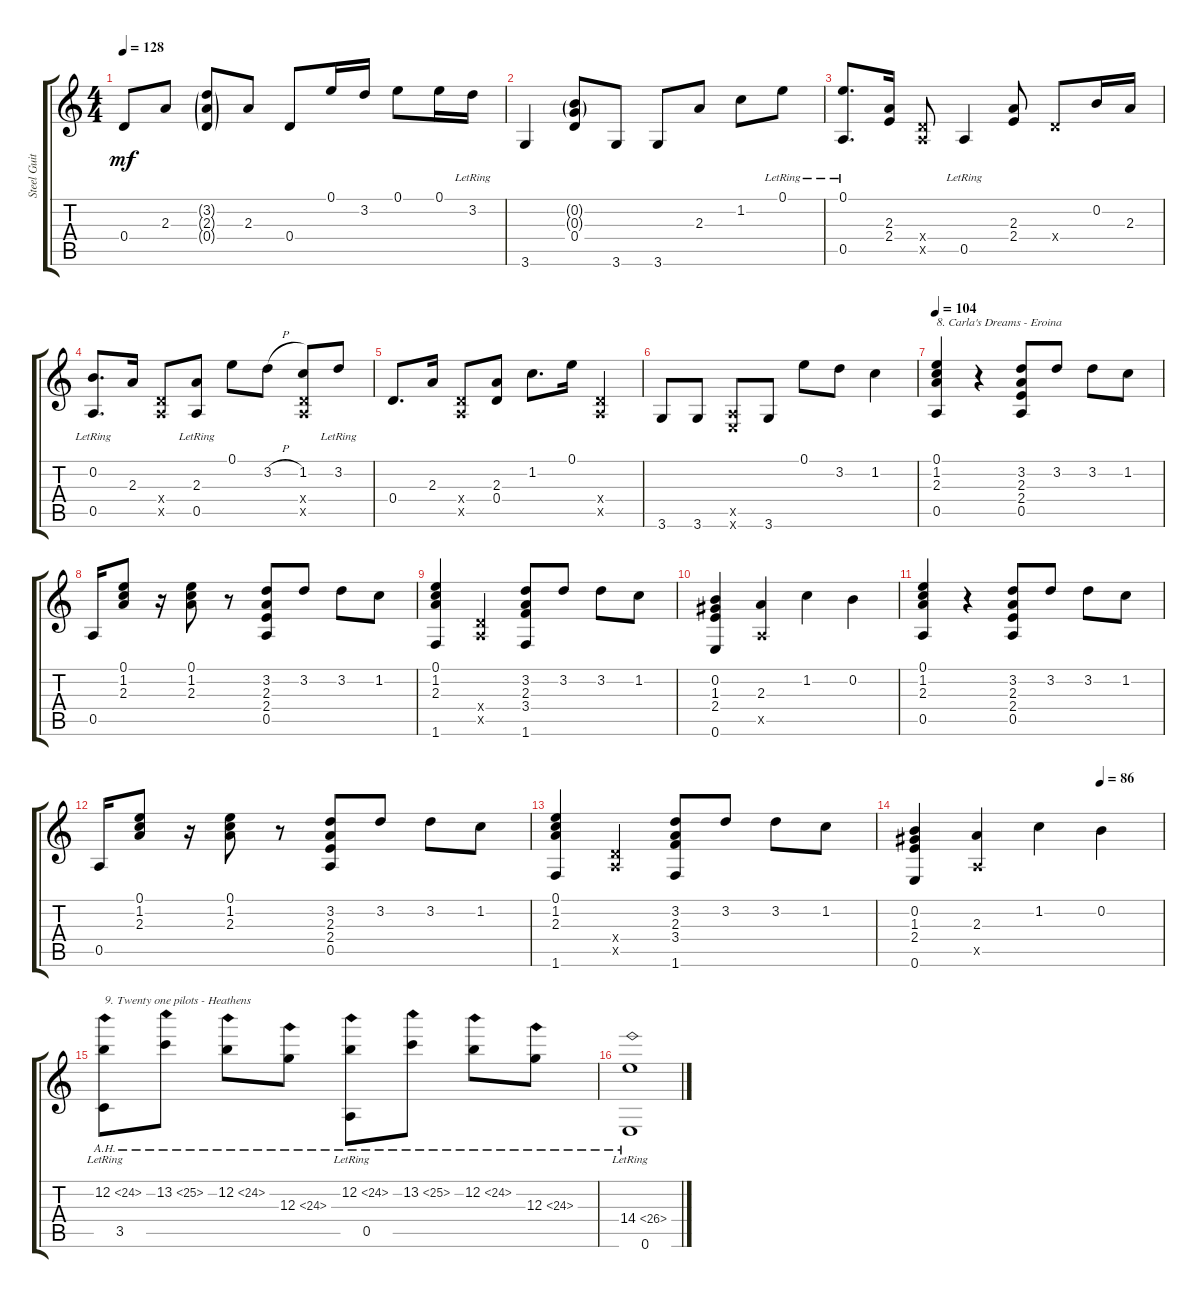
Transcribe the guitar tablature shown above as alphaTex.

\track ("Steel Guitar" "Steel Guit") {instrument acousticguitarsteel}
\staff {score tabs}
\tuning (E4 B3 G3 D3 A2 E2) {hide}
\ts (4 4)
\tempo 128
\clef g2
\ks c
0.4.8{dy mf} 2.3.8 (3.2{g} 2.3{g} 0.4{g}).8 2.3.8 0.4.8 0.1.16 3.2.16 0.1.8 0.1.16 3.2{lr}.16 |
3.6.4 (0.2{g} 0.3{g} 0.4).8 3.6.8 3.6.8 2.3.8 1.2.8 0.1{lr}.8 |
(0.1 0.5{lr}).8{d} (2.3 2.4).16 (0.4{x} 0.5{x}).8 0.5{lr}.4 (2.3 2.4).8 0.4{x}.8 0.2.16 2.3.16 |
(0.2 0.5{lr}).8{d} 2.3.16 (0.4{x} 0.5{x}).8 (2.3 0.5{lr}).8 0.1.8 3.2{h}.8 (1.2 0.4{x} 0.5{x}).8 3.2{lr}.8 |
0.4.8{d} 2.3.16 (0.4{x} 0.5{x}).8 (2.3 0.4).8 1.2.8{d} 0.1.16 (0.4{x} 0.5{x}).4 |
3.6.8 3.6.8 (0.5{x} 0.6{x}).8 3.6.8 0.1.8 3.2.8 1.2.4 |
\tempo 104
(0.1 1.2 2.3 0.5).4{txt "8. Carla's Dreams - Eroina"} r.4 (3.2 2.3 2.4 0.5).8 3.2.8 3.2.8 1.2.8 |
0.5.16 (0.1 1.2 2.3).8 r.16 (0.1 1.2 2.3).8 r.8 (3.2 2.3 2.4 0.5).8 3.2.8 3.2.8 1.2.8 |
(0.1 1.2 2.3 1.6).4 (0.4{x} 0.5{x}).4 (3.2 2.3 3.4 1.6).8 3.2.8 3.2.8 1.2.8 |
(0.2 1.3 2.4 0.6).4 (2.3 0.5{x}).4 1.2.4 0.2.4 |
(0.1 1.2 2.3 0.5).4 r.4 (3.2 2.3 2.4 0.5).8 3.2.8 3.2.8 1.2.8 |
0.5.16 (0.1 1.2 2.3).8 r.16 (0.1 1.2 2.3).8 r.8 (3.2 2.3 2.4 0.5).8 3.2.8 3.2.8 1.2.8 |
(0.1 1.2 2.3 1.6).4 (0.4{x} 0.5{x}).4 (3.2 2.3 3.4 1.6).8 3.2.8 3.2.8 1.2.8 |
\tempo (86 0.75)
(0.2 1.3 2.4 0.6).4 (2.3 0.5{x}).4 1.2.4 0.2.4 |
(12.2{ah 12} 3.5{lr}).8{txt "9. Twenty one pilots - Heathens"} 13.2{ah 12}.8 12.2{ah 12}.8 12.3{ah 12}.8 (12.2{ah 12} 0.5{lr}).8 13.2{ah 12}.8 12.2{ah 12}.8 12.3{ah 12}.8 |
(14.4{ah 12 lr} 0.6).1
